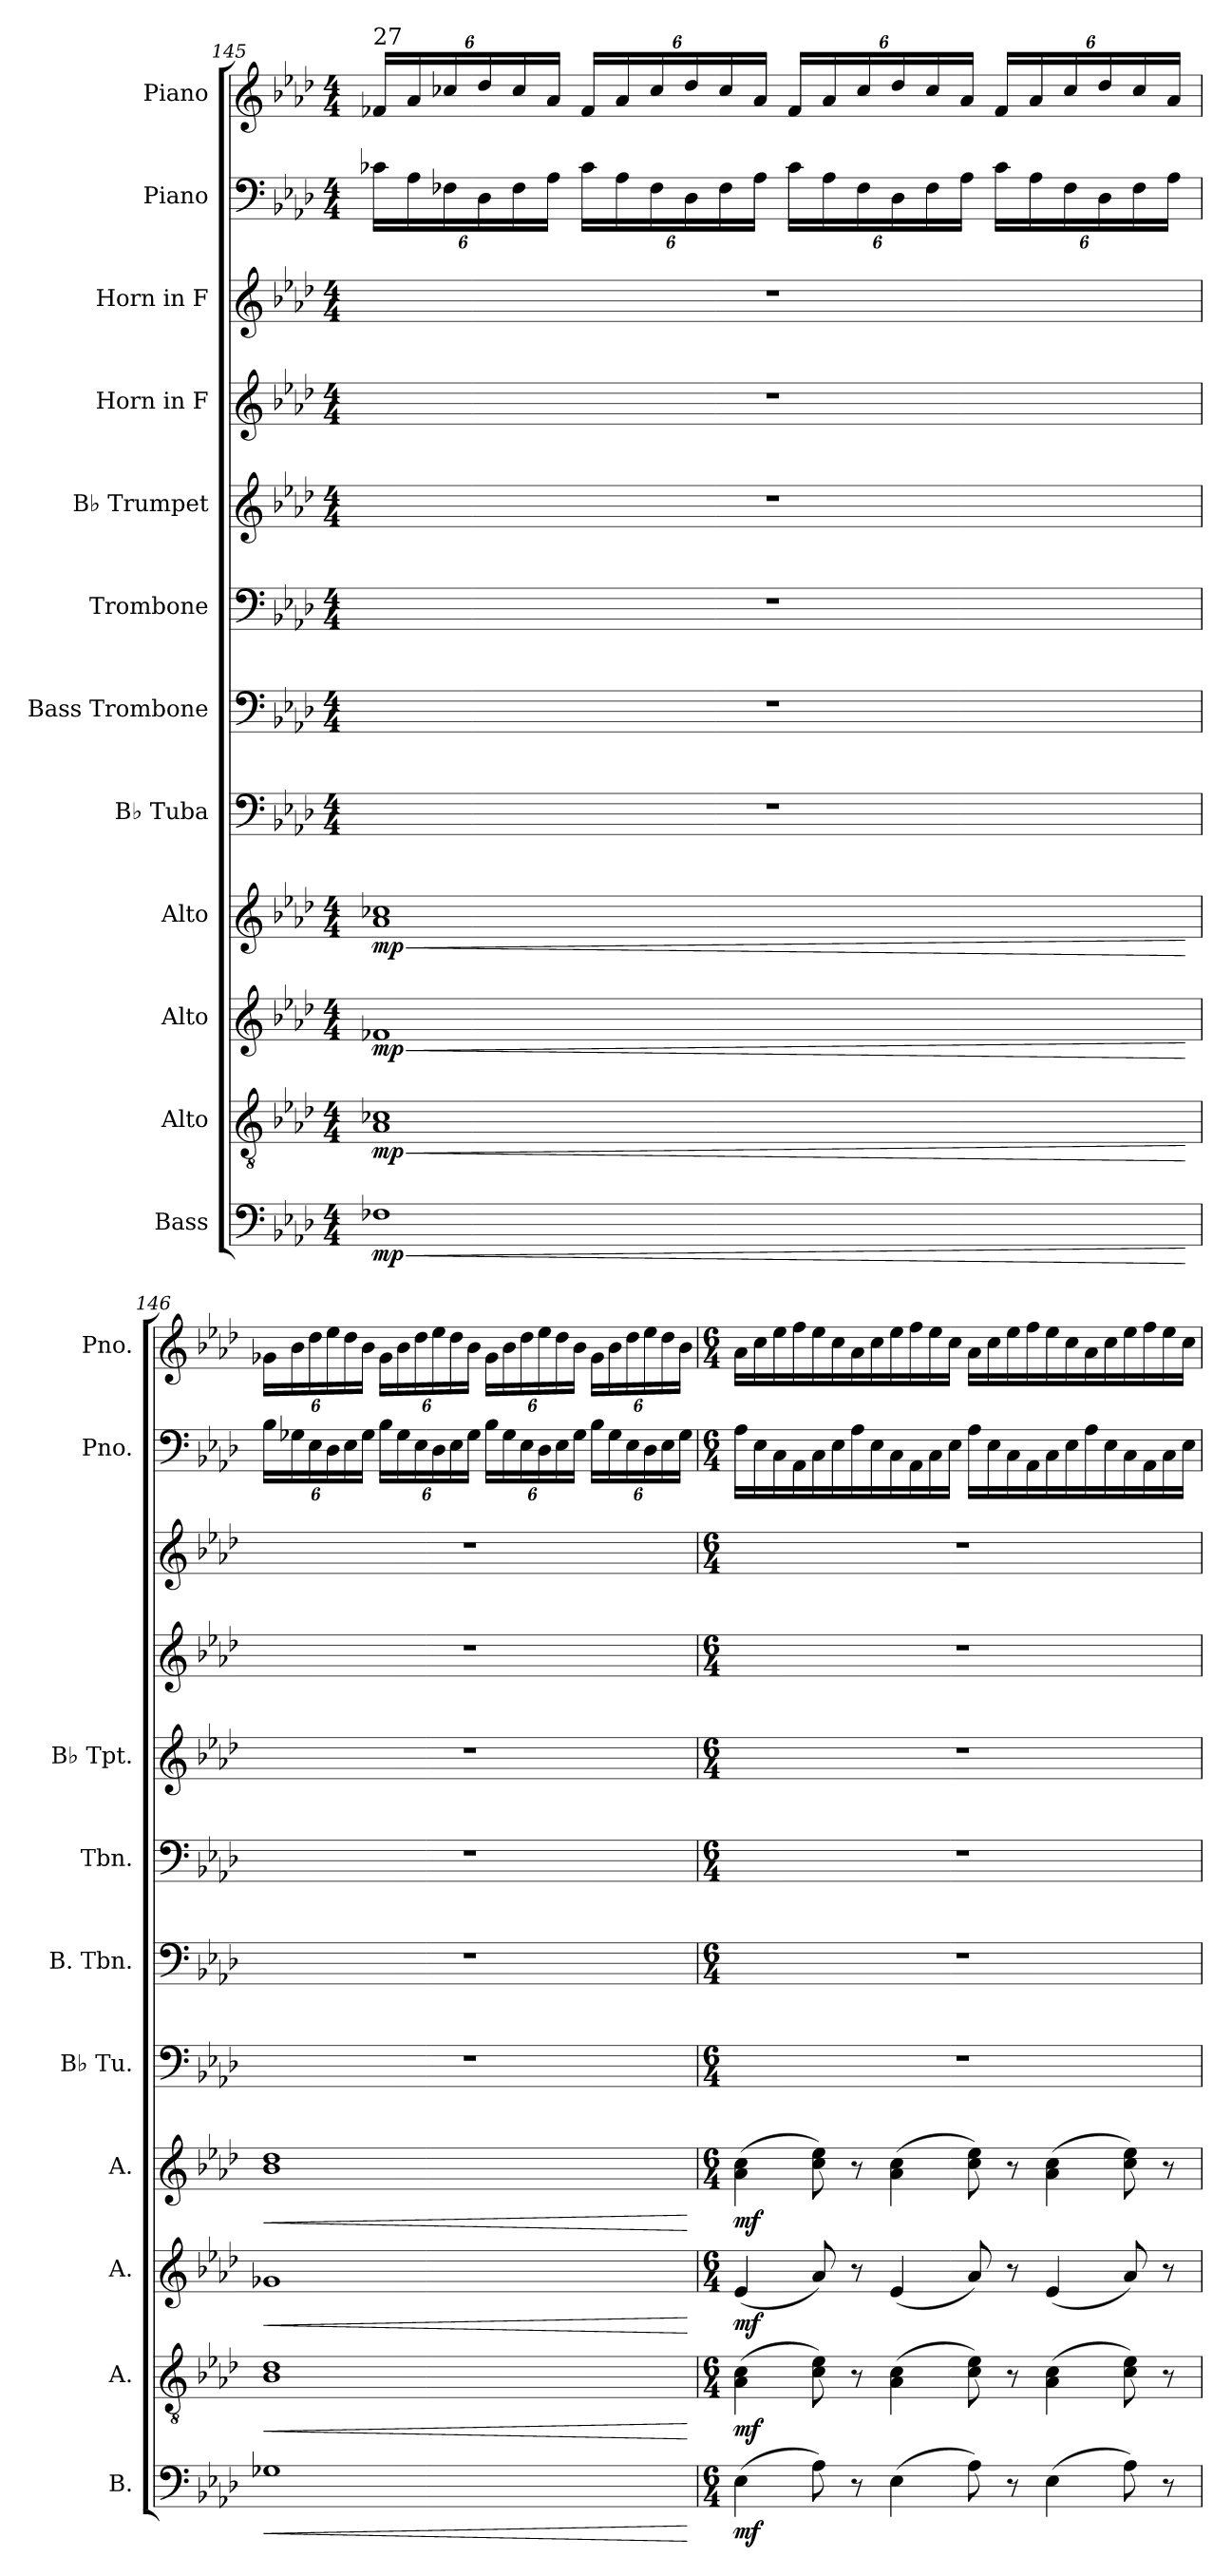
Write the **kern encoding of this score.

**kern	**dynam	**kern	**dynam	**kern	**dynam	**kern	**dynam	**kern	**kern	**kern	**kern	**kern	**kern	**kern	**kern
*part12	*part12	*part11	*part11	*part10	*part10	*part9	*part9	*part8	*part7	*part6	*part5	*part4	*part3	*part2	*part1
*staff12	*staff12	*staff11	*staff11	*staff10	*staff10	*staff9	*staff9	*staff8	*staff7	*staff6	*staff5	*staff4	*staff3	*staff2	*staff1
*I"Bass	*	*I"Alto	*	*I"Alto	*	*I"Alto	*	*I"B♭ Tuba	*I"Bass Trombone	*I"Trombone	*I"B♭ Trumpet	*I"Horn in F	*I"Horn in F	*I"Piano	*I"Piano
*I'B.	*	*I'A.	*	*I'A.	*	*I'A.	*	*I'B♭ Tu.	*I'B. Tbn.	*I'Tbn.	*I'B♭ Tpt.	*	*	*I'Pno.	*I'Pno.
*clefF4	*	*clefGv2	*	*clefG2	*	*clefG2	*	*clefF4	*clefF4	*clefF4	*clefG2	*clefG2	*clefG2	*clefF4	*clefG2
*	*	*	*	*	*	*	*	*	*	*	*ITrd1c2	*ITrd4c7	*ITrd4c7	*	*
*k[b-e-a-d-]	*	*k[b-e-a-d-]	*	*k[b-e-a-d-]	*	*k[b-e-a-d-]	*	*k[b-e-a-d-]	*k[b-e-a-d-]	*k[b-e-a-d-]	*k[b-e-a-d-g-c-]	*k[b-e-a-d-g-]	*k[b-e-a-d-g-]	*k[b-e-a-d-]	*k[b-e-a-d-]
*M4/4	*	*M4/4	*	*M4/4	*	*M4/4	*	*M4/4	*M4/4	*M4/4	*M4/4	*M4/4	*M4/4	*M4/4	*M4/4
=145	=145	=145	=145	=145	=145	=145	=145	=145	=145	=145	=145	=145	=145	=145	=145
!	!LO:HP:b	!	!LO:HP:b	!	!LO:HP:b	!	!LO:HP:b	!	!	!	!	!	!	!	!
*	*	*	*	*	*	*	*	*	*	*	*	*	*	*Xbrackettup	*Xbrackettup
!	!	!	!	!	!	!	!	!	!	!	!	!	!	!	!LO:TX:a:t=27
!	!LO:DY:n=1:b	!	!LO:DY:n=1:b	!	!LO:DY:n=1:b	!	!LO:DY:n=1:b	!	!	!	!	!	!	!	!
1F-X	< mp	1A- 1c-X	< mp	1f-X	< mp	1a- 1cc-X	< mp	1r	1r	1r	1r	1r	1r	24c-X\LL	24f-X/LL
.	.	.	.	.	.	.	.	.	.	.	.	.	.	24A-\	24a-/
.	.	.	.	.	.	.	.	.	.	.	.	.	.	24F-X\	24cc-X/
.	.	.	.	.	.	.	.	.	.	.	.	.	.	24D-\	24dd-/
.	.	.	.	.	.	.	.	.	.	.	.	.	.	24F-\	24cc-/
.	.	.	.	.	.	.	.	.	.	.	.	.	.	24A-\JJ	24a-/JJ
.	.	.	.	.	.	.	.	.	.	.	.	.	.	24c-\LL	24f-/LL
.	.	.	.	.	.	.	.	.	.	.	.	.	.	24A-\	24a-/
.	.	.	.	.	.	.	.	.	.	.	.	.	.	24F-\	24cc-/
.	.	.	.	.	.	.	.	.	.	.	.	.	.	24D-\	24dd-/
.	.	.	.	.	.	.	.	.	.	.	.	.	.	24F-\	24cc-/
.	.	.	.	.	.	.	.	.	.	.	.	.	.	24A-\JJ	24a-/JJ
.	.	.	.	.	.	.	.	.	.	.	.	.	.	24c-\LL	24f-/LL
.	.	.	.	.	.	.	.	.	.	.	.	.	.	24A-\	24a-/
.	.	.	.	.	.	.	.	.	.	.	.	.	.	24F-\	24cc-/
.	.	.	.	.	.	.	.	.	.	.	.	.	.	24D-\	24dd-/
.	.	.	.	.	.	.	.	.	.	.	.	.	.	24F-\	24cc-/
.	.	.	.	.	.	.	.	.	.	.	.	.	.	24A-\JJ	24a-/JJ
.	.	.	.	.	.	.	.	.	.	.	.	.	.	24c-\LL	24f-/LL
.	.	.	.	.	.	.	.	.	.	.	.	.	.	24A-\	24a-/
.	.	.	.	.	.	.	.	.	.	.	.	.	.	24F-\	24cc-/
.	.	.	.	.	.	.	.	.	.	.	.	.	.	24D-\	24dd-/
.	.	.	.	.	.	.	.	.	.	.	.	.	.	24F-\	24cc-/
.	.	.	.	.	.	.	.	.	.	.	.	.	.	24A-\JJ	24a-/JJ
.	[	.	[	.	[	.	[	.	.	.	.	.	.	.	.
!!LO:PB:g=z
=146	=146	=146	=146	=146	=146	=146	=146	=146	=146	=146	=146	=146	=146	=146	=146
!	!LO:HP:b	!	!LO:HP:b	!	!LO:HP:b	!	!LO:HP:b	!	!	!	!	!	!	!	!
1G-X	<	1B- 1d-	<	1g-X	<	1b- 1dd-	<	1r	1r	1r	1r	1r	1r	24B-\LL	24g-X\LL
.	.	.	.	.	.	.	.	.	.	.	.	.	.	24G-X\	24b-\
.	.	.	.	.	.	.	.	.	.	.	.	.	.	24E-\	24dd-\
.	.	.	.	.	.	.	.	.	.	.	.	.	.	24D-\	24ee-\
.	.	.	.	.	.	.	.	.	.	.	.	.	.	24E-\	24dd-\
.	.	.	.	.	.	.	.	.	.	.	.	.	.	24G-\JJ	24b-\JJ
.	.	.	.	.	.	.	.	.	.	.	.	.	.	24B-\LL	24g-\LL
.	.	.	.	.	.	.	.	.	.	.	.	.	.	24G-\	24b-\
.	.	.	.	.	.	.	.	.	.	.	.	.	.	24E-\	24dd-\
.	.	.	.	.	.	.	.	.	.	.	.	.	.	24D-\	24ee-\
.	.	.	.	.	.	.	.	.	.	.	.	.	.	24E-\	24dd-\
.	.	.	.	.	.	.	.	.	.	.	.	.	.	24G-\JJ	24b-\JJ
.	.	.	.	.	.	.	.	.	.	.	.	.	.	24B-\LL	24g-\LL
.	.	.	.	.	.	.	.	.	.	.	.	.	.	24G-\	24b-\
.	.	.	.	.	.	.	.	.	.	.	.	.	.	24E-\	24dd-\
.	.	.	.	.	.	.	.	.	.	.	.	.	.	24D-\	24ee-\
.	.	.	.	.	.	.	.	.	.	.	.	.	.	24E-\	24dd-\
.	.	.	.	.	.	.	.	.	.	.	.	.	.	24G-\JJ	24b-\JJ
.	.	.	.	.	.	.	.	.	.	.	.	.	.	24B-\LL	24g-\LL
.	.	.	.	.	.	.	.	.	.	.	.	.	.	24G-\	24b-\
.	.	.	.	.	.	.	.	.	.	.	.	.	.	24E-\	24dd-\
.	.	.	.	.	.	.	.	.	.	.	.	.	.	24D-\	24ee-\
.	.	.	.	.	.	.	.	.	.	.	.	.	.	24E-\	24dd-\
.	.	.	.	.	.	.	.	.	.	.	.	.	.	24G-\JJ	24b-\JJ
.	[	.	[	.	[	.	[	.	.	.	.	.	.	.	.
!!LO:PB:g=z
=147	=147	=147	=147	=147	=147	=147	=147	=147	=147	=147	=147	=147	=147	=147	=147
*M6/4	*	*M6/4	*	*M6/4	*	*M6/4	*	*M6/4	*M6/4	*M6/4	*M6/4	*M6/4	*M6/4	*M6/4	*M6/4
!	!LO:DY:b	!	!LO:DY:b	!	!LO:DY:b	!	!LO:DY:b	!	!	!	!	!	!	!	!
(4E-\	mf	(4A-\ 4c\	mf	(4e-/	mf	(4a-\ 4cc\	mf	1.r	1.r	1.r	1.r	1.r	1.r	16A-\LL	16a-\LL
.	.	.	.	.	.	.	.	.	.	.	.	.	.	16E-\	16cc\
.	.	.	.	.	.	.	.	.	.	.	.	.	.	16C\	16ee-\
.	.	.	.	.	.	.	.	.	.	.	.	.	.	16AA-\	16ff\
8A-\)	.	8c\ 8e-\)	.	8a-/)	.	8cc\ 8ee-\)	.	.	.	.	.	.	.	16C\	16ee-\
.	.	.	.	.	.	.	.	.	.	.	.	.	.	16E-\	16cc\
8r	.	8r	.	8r	.	8r	.	.	.	.	.	.	.	16A-\	16a-\
.	.	.	.	.	.	.	.	.	.	.	.	.	.	16E-\	16cc\
(4E-\	.	(4A-\ 4c\	.	(4e-/	.	(4a-\ 4cc\	.	.	.	.	.	.	.	16C\	16ee-\
.	.	.	.	.	.	.	.	.	.	.	.	.	.	16AA-\	16ff\
.	.	.	.	.	.	.	.	.	.	.	.	.	.	16C\	16ee-\
.	.	.	.	.	.	.	.	.	.	.	.	.	.	16E-\JJ	16cc\JJ
8A-\)	.	8c\ 8e-\)	.	8a-/)	.	8cc\ 8ee-\)	.	.	.	.	.	.	.	16A-\LL	16a-\LL
.	.	.	.	.	.	.	.	.	.	.	.	.	.	16E-\	16cc\
8r	.	8r	.	8r	.	8r	.	.	.	.	.	.	.	16C\	16ee-\
.	.	.	.	.	.	.	.	.	.	.	.	.	.	16AA-\	16ff\
(4E-\	.	(4A-\ 4c\	.	(4e-/	.	(4a-\ 4cc\	.	.	.	.	.	.	.	16C\	16ee-\
.	.	.	.	.	.	.	.	.	.	.	.	.	.	16E-\	16cc\
.	.	.	.	.	.	.	.	.	.	.	.	.	.	16A-\	16a-\
.	.	.	.	.	.	.	.	.	.	.	.	.	.	16E-\	16cc\
8A-\)	.	8c\ 8e-\)	.	8a-/)	.	8cc\ 8ee-\)	.	.	.	.	.	.	.	16C\	16ee-\
.	.	.	.	.	.	.	.	.	.	.	.	.	.	16AA-\	16ff\
8r	.	8r	.	8r	.	8r	.	.	.	.	.	.	.	16C\	16ee-\
.	.	.	.	.	.	.	.	.	.	.	.	.	.	16E-\JJ	16cc\JJ
=	=	=	=	=	=	=	=	=	=	=	=	=	=	=	=
*-	*-	*-	*-	*-	*-	*-	*-	*-	*-	*-	*-	*-	*-	*-	*-
